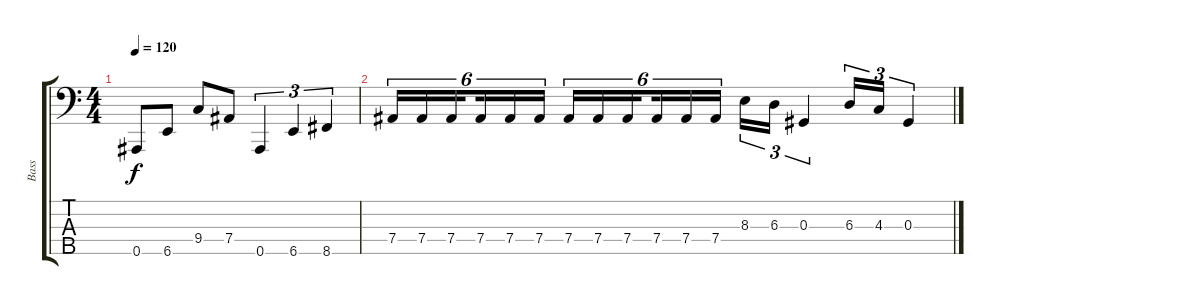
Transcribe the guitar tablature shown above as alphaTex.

\track ("Bass" "Bass") {instrument electricbassfinger}
\staff {score tabs}
\tuning (Gb2 Db2 Ab1 Eb1 Bb0) {hide}
\ts (4 4)
\tempo 120
\clef f4
\ks c
0.5.8{dy f} 6.5.8 9.4.8 7.4.8 0.5.4{tu (3 2)} 6.5.4{tu (3 2)} 8.5.4{tu (3 2)} |
7.4.16{tu (6 4)} 7.4.16{tu (6 4)} 7.4.16{tu (6 4) beam splitsecondary} 7.4.16{tu (6 4)} 7.4.16{tu (6 4)} 7.4.16{tu (6 4)} 7.4.16{tu (6 4)} 7.4.16{tu (6 4)} 7.4.16{tu (6 4) beam splitsecondary} 7.4.16{tu (6 4)} 7.4.16{tu (6 4)} 7.4.16{tu (6 4)} 8.3.16{tu (3 2)} 6.3.16{tu (3 2)} 0.3.4{tu (3 2)} 6.3.16{tu (3 2)} 4.3.16{tu (3 2)} 0.3.4{tu (3 2)}
